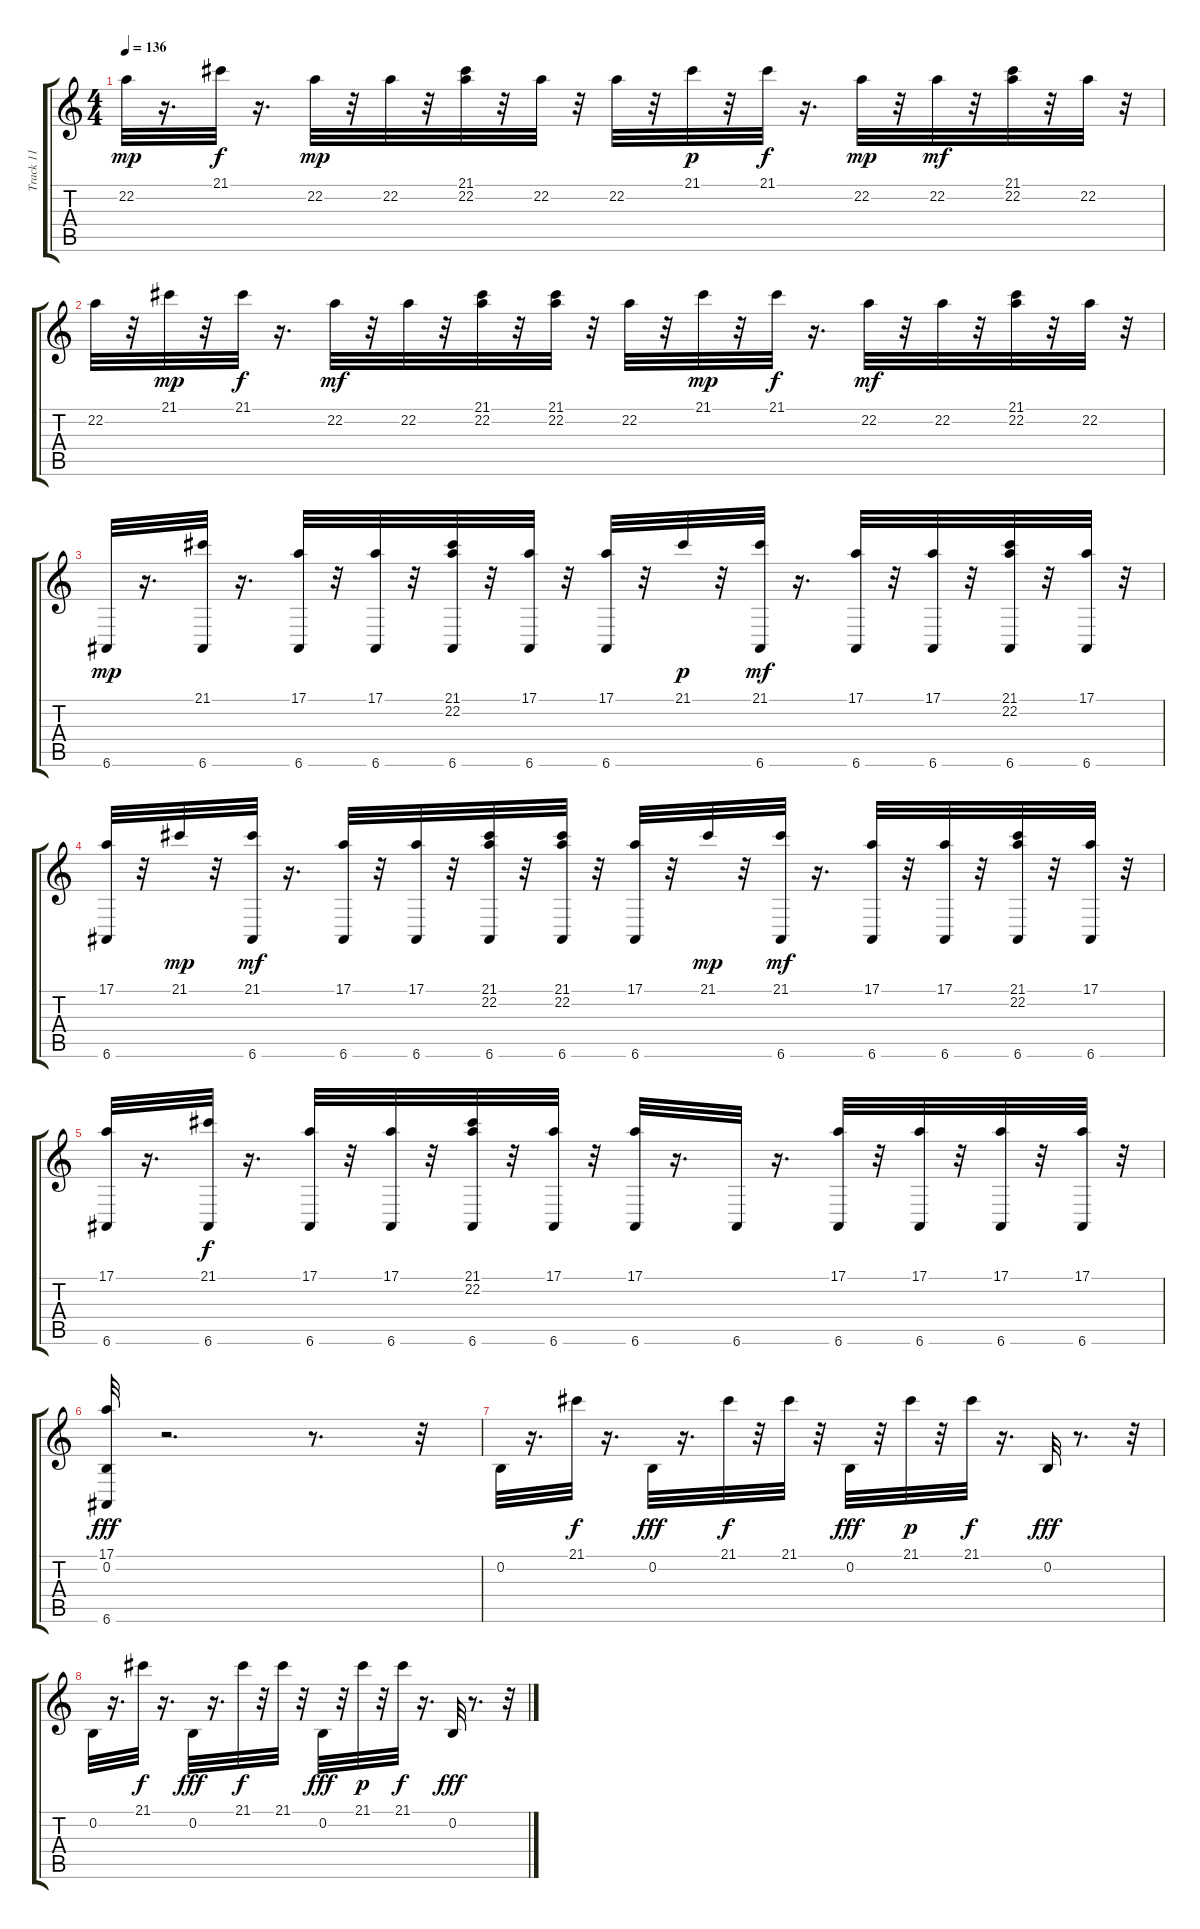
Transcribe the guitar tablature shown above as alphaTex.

\track ("Track 11" "Track 11") {instrument synthstrings1}
\staff {score tabs}
\tuning (E4 B3 G3 D3 A2 E2) {hide}
\ts (4 4)
\tempo 136
\clef g2
\ks c
22.2.32{dy mp} r.16{d} 21.1.32{dy f} r.16{d} 22.2.32{dy mp} r.32 22.2.32 r.32 (21.1 22.2).32 r.32 22.2.32 r.32 22.2.32 r.32 21.1.32{dy p} r.32 21.1.32{dy f} r.16{d} 22.2.32{dy mp} r.32 22.2.32{dy mf} r.32 (21.1 22.2).32 r.32 22.2.32 r.32 |
22.2.32 r.32 21.1.32{dy mp} r.32 21.1.32{dy f} r.16{d} 22.2.32{dy mf} r.32 22.2.32 r.32 (21.1 22.2).32 r.32 (21.1 22.2).32 r.32 22.2.32 r.32 21.1.32{dy mp} r.32 21.1.32{dy f} r.16{d} 22.2.32{dy mf} r.32 22.2.32 r.32 (21.1 22.2).32 r.32 22.2.32 r.32 |
6.6.32{dy mp} r.16{d} (21.1 6.6).32 r.16{d} (17.1 6.6).32 r.32 (17.1 6.6).32 r.32 (21.1 22.2 6.6).32 r.32 (17.1 6.6).32 r.32 (17.1 6.6).32 r.32 21.1.32{dy p} r.32 (21.1 6.6).32{dy mf} r.16{d} (17.1 6.6).32 r.32 (17.1 6.6).32 r.32 (21.1 22.2 6.6).32 r.32 (17.1 6.6).32 r.32 |
(17.1 6.6).32 r.32 21.1.32{dy mp} r.32 (21.1 6.6).32{dy mf} r.16{d} (17.1 6.6).32 r.32 (17.1 6.6).32 r.32 (21.1 22.2 6.6).32 r.32 (21.1 22.2 6.6).32 r.32 (17.1 6.6).32 r.32 21.1.32{dy mp} r.32 (21.1 6.6).32{dy mf} r.16{d} (17.1 6.6).32 r.32 (17.1 6.6).32 r.32 (21.1 22.2 6.6).32 r.32 (17.1 6.6).32 r.32 |
(17.1 6.6).32 r.16{d} (21.1 6.6).32{dy f} r.16{d} (17.1 6.6).32 r.32 (17.1 6.6).32 r.32 (21.1 22.2 6.6).32 r.32 (17.1 6.6).32 r.32 (17.1 6.6).32 r.16{d} 6.6.32 r.16{d} (17.1 6.6).32 r.32 (17.1 6.6).32 r.32 (17.1 6.6).32 r.32 (17.1 6.6).32 r.32 |
(17.1 0.2 6.6).32{dy fff} r.2{d} r.8{d} r.32 |
0.2.32 r.16{d} 21.1.32{dy f} r.16{d} 0.2.32{dy fff} r.16{d} 21.1.32{dy f} r.32 21.1.32 r.32 0.2.32{dy fff} r.32 21.1.32{dy p} r.32 21.1.32{dy f} r.16{d} 0.2.32{dy fff} r.8{d} r.32 |
0.2.32 r.16{d} 21.1.32{dy f} r.16{d} 0.2.32{dy fff} r.16{d} 21.1.32{dy f} r.32 21.1.32 r.32 0.2.32{dy fff} r.32 21.1.32{dy p} r.32 21.1.32{dy f} r.16{d} 0.2.32{dy fff} r.8{d} r.32
